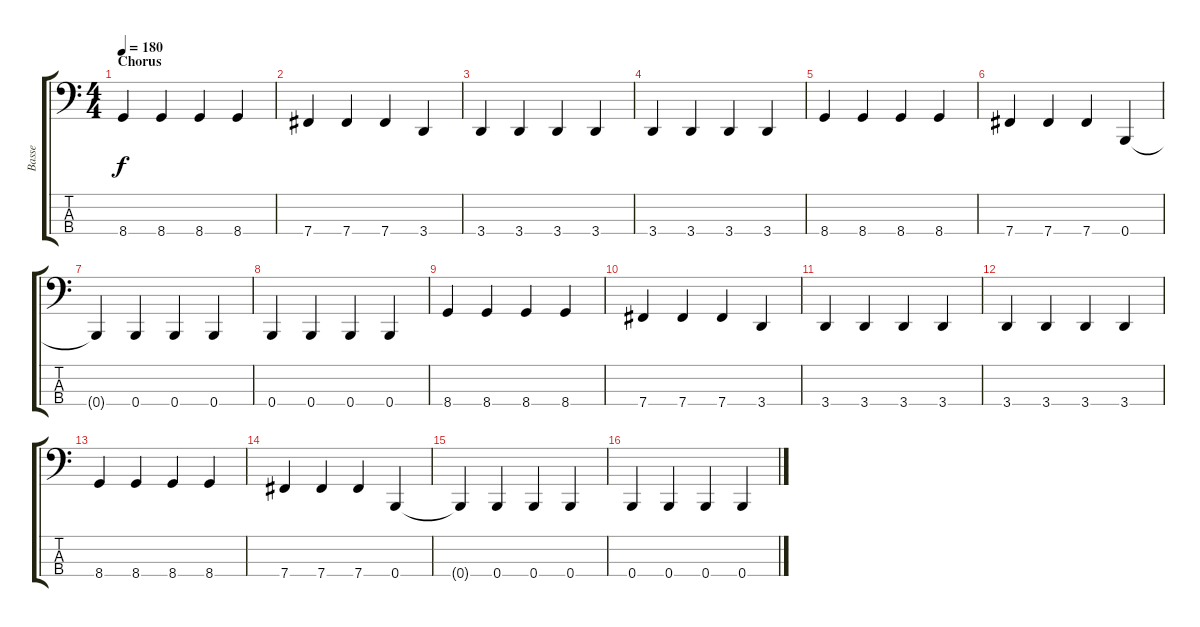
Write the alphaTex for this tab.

\track ("Basse" "Basse") {instrument electricbassfinger}
\staff {score tabs}
\tuning (E2 B1 Gb1 B0) {hide}
\ts (4 4)
\section ("" "Chorus")
\tempo 180
\clef f4
\ks c
8.4.4{dy f} 8.4.4 8.4.4 8.4.4 |
7.4.4 7.4.4 7.4.4 3.4.4 |
3.4.4 3.4.4 3.4.4 3.4.4 |
3.4.4 3.4.4 3.4.4 3.4.4 |
8.4.4 8.4.4 8.4.4 8.4.4 |
7.4.4 7.4.4 7.4.4 0.4.4 |
0.4{t}.4 0.4.4 0.4.4 0.4.4 |
0.4.4 0.4.4 0.4.4 0.4.4 |
8.4.4 8.4.4 8.4.4 8.4.4 |
7.4.4 7.4.4 7.4.4 3.4.4 |
3.4.4 3.4.4 3.4.4 3.4.4 |
3.4.4 3.4.4 3.4.4 3.4.4 |
8.4.4 8.4.4 8.4.4 8.4.4 |
7.4.4 7.4.4 7.4.4 0.4.4 |
0.4{t}.4 0.4.4 0.4.4 0.4.4 |
0.4.4 0.4.4 0.4.4 0.4.4
